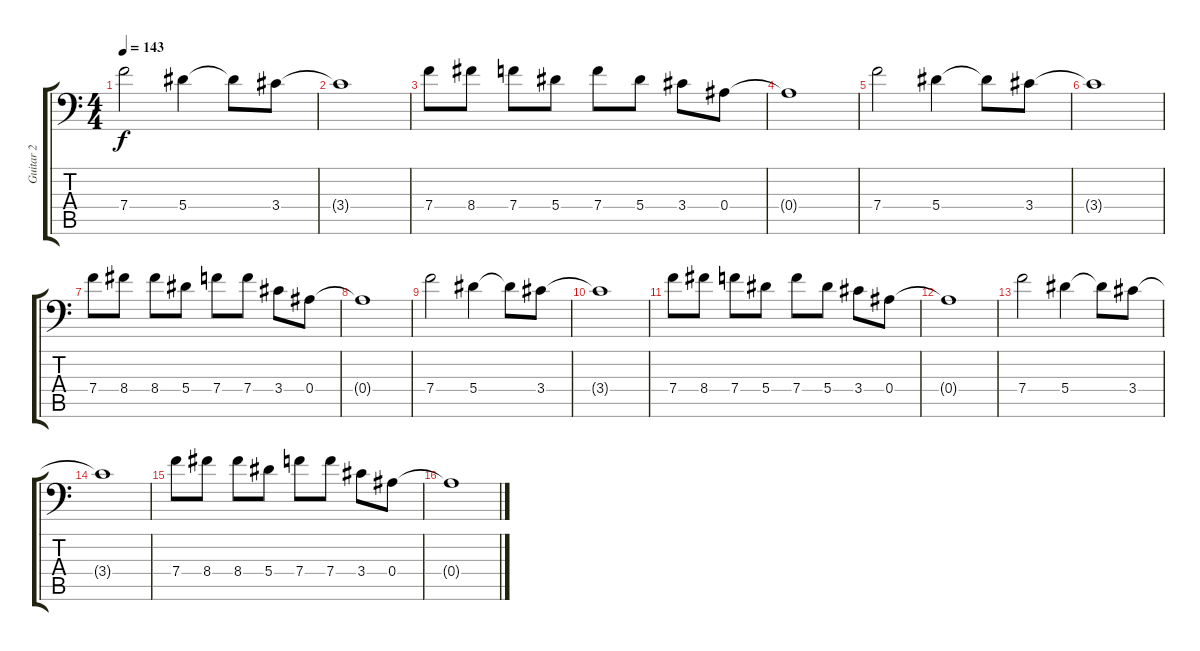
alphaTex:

\track ("Guitar 2" "Guitar 2") {instrument distortionguitar}
\staff {score tabs}
\tuning (C4 G3 Eb3 Bb2 F2 Bb1) {hide}
\ts (4 4)
\tempo 143
\clef f4
\ks c
7.4.2{dy f} 5.4.4 5.4{t}.8 3.4.8 |
3.4{t}.1 |
7.4.8 8.4.8 7.4.8 5.4.8 7.4.8 5.4.8 3.4.8 0.4.8 |
0.4{t}.1 |
7.4.2 5.4.4 5.4{t}.8 3.4.8 |
3.4{t}.1 |
7.4.8 8.4.8 8.4.8 5.4.8 7.4.8 7.4.8 3.4.8 0.4.8 |
0.4{t}.1 |
7.4.2 5.4.4 5.4{t}.8 3.4.8 |
3.4{t}.1 |
7.4.8 8.4.8 7.4.8 5.4.8 7.4.8 5.4.8 3.4.8 0.4.8 |
0.4{t}.1 |
7.4.2 5.4.4 5.4{t}.8 3.4.8 |
3.4{t}.1 |
7.4.8 8.4.8 8.4.8 5.4.8 7.4.8 7.4.8 3.4.8 0.4.8 |
0.4{t}.1
